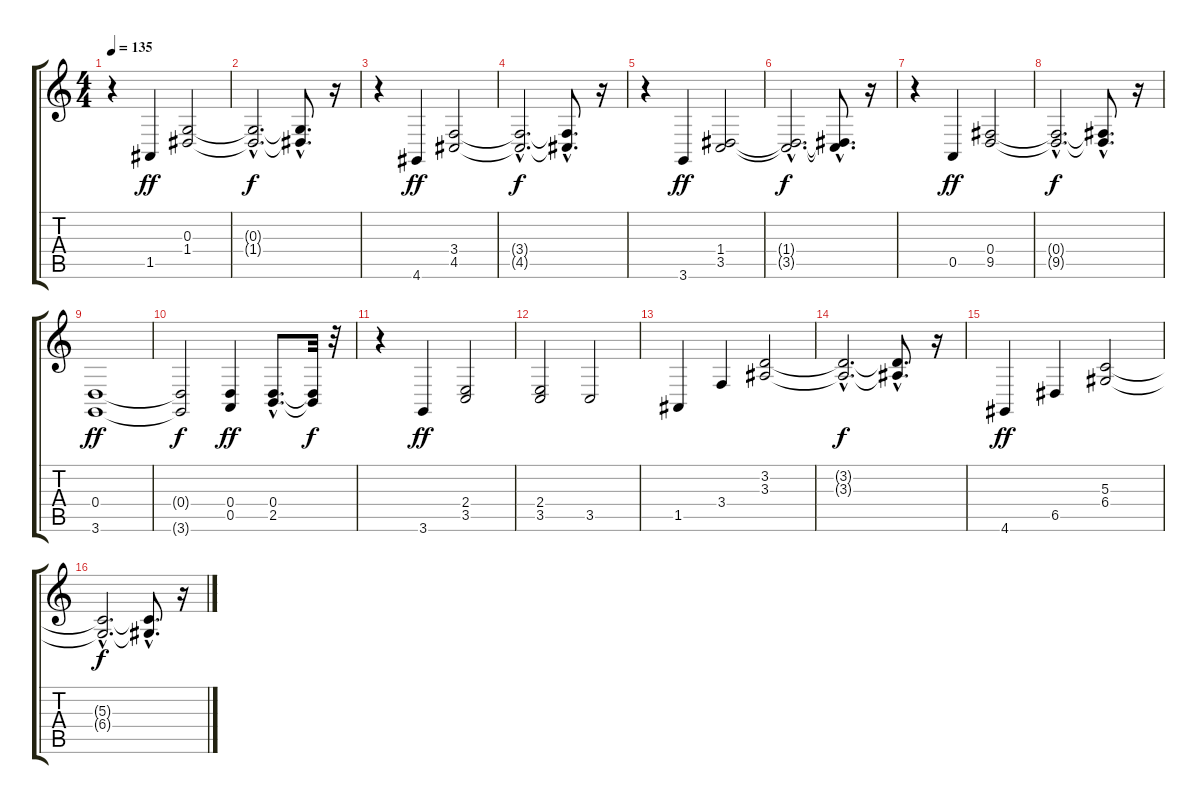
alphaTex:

\track "" {instrument stringensemble2}
\staff {score tabs}
\tuning (E4 B3 G3 D3 A2 E2) {hide}
\ts (4 4)
\tempo 135
\clef g2
\ks c
r.4{dy f} 1.5.4{dy ff} (0.3 1.4).2 |
(0.3{hac t} 1.4{hac t}).2{d dy f} (0.3{hac t} 1.4{hac t}).8{d} r.16 |
r.4 4.6.4{dy ff} (3.4 4.5).2 |
(3.4{hac t} 4.5{hac t}).2{d dy f} (3.4{hac t} 4.5{hac t}).8{d} r.16 |
r.4 3.6.4{dy ff} (1.4 3.5).2 |
(1.4{hac t} 3.5{hac t}).2{d dy f} (1.4{hac t} 3.5{hac t}).8{d} r.16 |
r.4 0.5.4{dy ff} (0.4 9.5).2 |
(0.4{hac t} 9.5{hac t}).2{d dy f} (0.4{hac t} 9.5{hac t}).8{d} r.16 |
(0.4 3.6).1{dy ff} |
(0.4{t} 3.6{t}).2{dy f} (0.4 0.5).4{dy ff} (0.4{hac} 2.5{hac}).8{d} (0.4{t} 2.5{t}).32{dy f} r.32 |
r.4 3.6.4{dy ff} (2.4 3.5).2 |
(2.4 3.5).2 3.5.2 |
1.5.4 3.4.4 (3.2 3.3).2 |
(3.2{hac t} 3.3{hac t}).2{d dy f} (3.2{hac t} 3.3{hac t}).8{d} r.16 |
4.6.4{dy ff} 6.5.4 (5.3 6.4).2 |
(5.3{hac t} 6.4{hac t}).2{d dy f} (5.3{hac t} 6.4{hac t}).8{d} r.16
